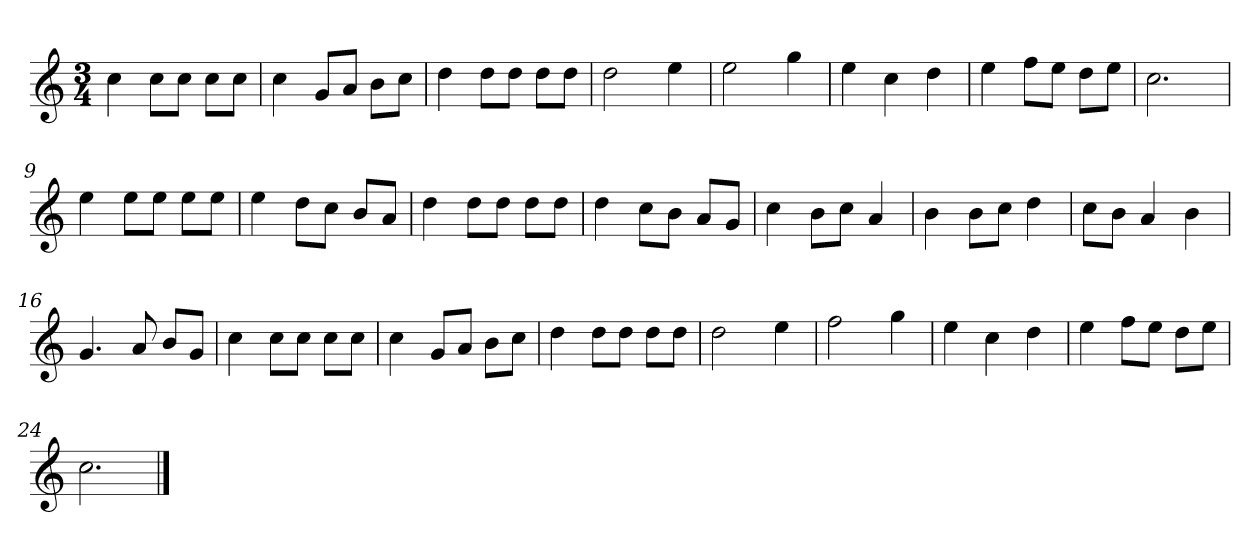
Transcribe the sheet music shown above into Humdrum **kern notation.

**kern
*part1
*staff1
*k[]
*M3/4
*MM120
=1
4cc
8ccL
8ccJ
8ccL
8ccJ
=2
4cc
8gL
8aJ
8bL
8ccJ
=3
4dd
8ddL
8ddJ
8ddL
8ddJ
=4
2dd
4ee
=5
2ee
4gg
=6
4ee
4cc
4dd
=7
4ee
8ffL
8eeJ
8ddL
8eeJ
=8
2.cc
=9
4ee
8eeL
8eeJ
8eeL
8eeJ
=10
4ee
8ddL
8ccJ
8bL
8aJ
=11
4dd
8ddL
8ddJ
8ddL
8ddJ
=12
4dd
8ccL
8bJ
8aL
8gJ
=13
4cc
8bL
8ccJ
4a
=14
4b
8bL
8ccJ
4dd
=15
8ccL
8bJ
4a
4b
=16
4.g
8a
8bL
8gJ
=17
4cc
8ccL
8ccJ
8ccL
8ccJ
=18
4cc
8gL
8aJ
8bL
8ccJ
=19
4dd
8ddL
8ddJ
8ddL
8ddJ
=20
2dd
4ee
=21
2ff
4gg
=22
4ee
4cc
4dd
=23
4ee
8ffL
8eeJ
8ddL
8eeJ
=24
2.cc
==
*-
